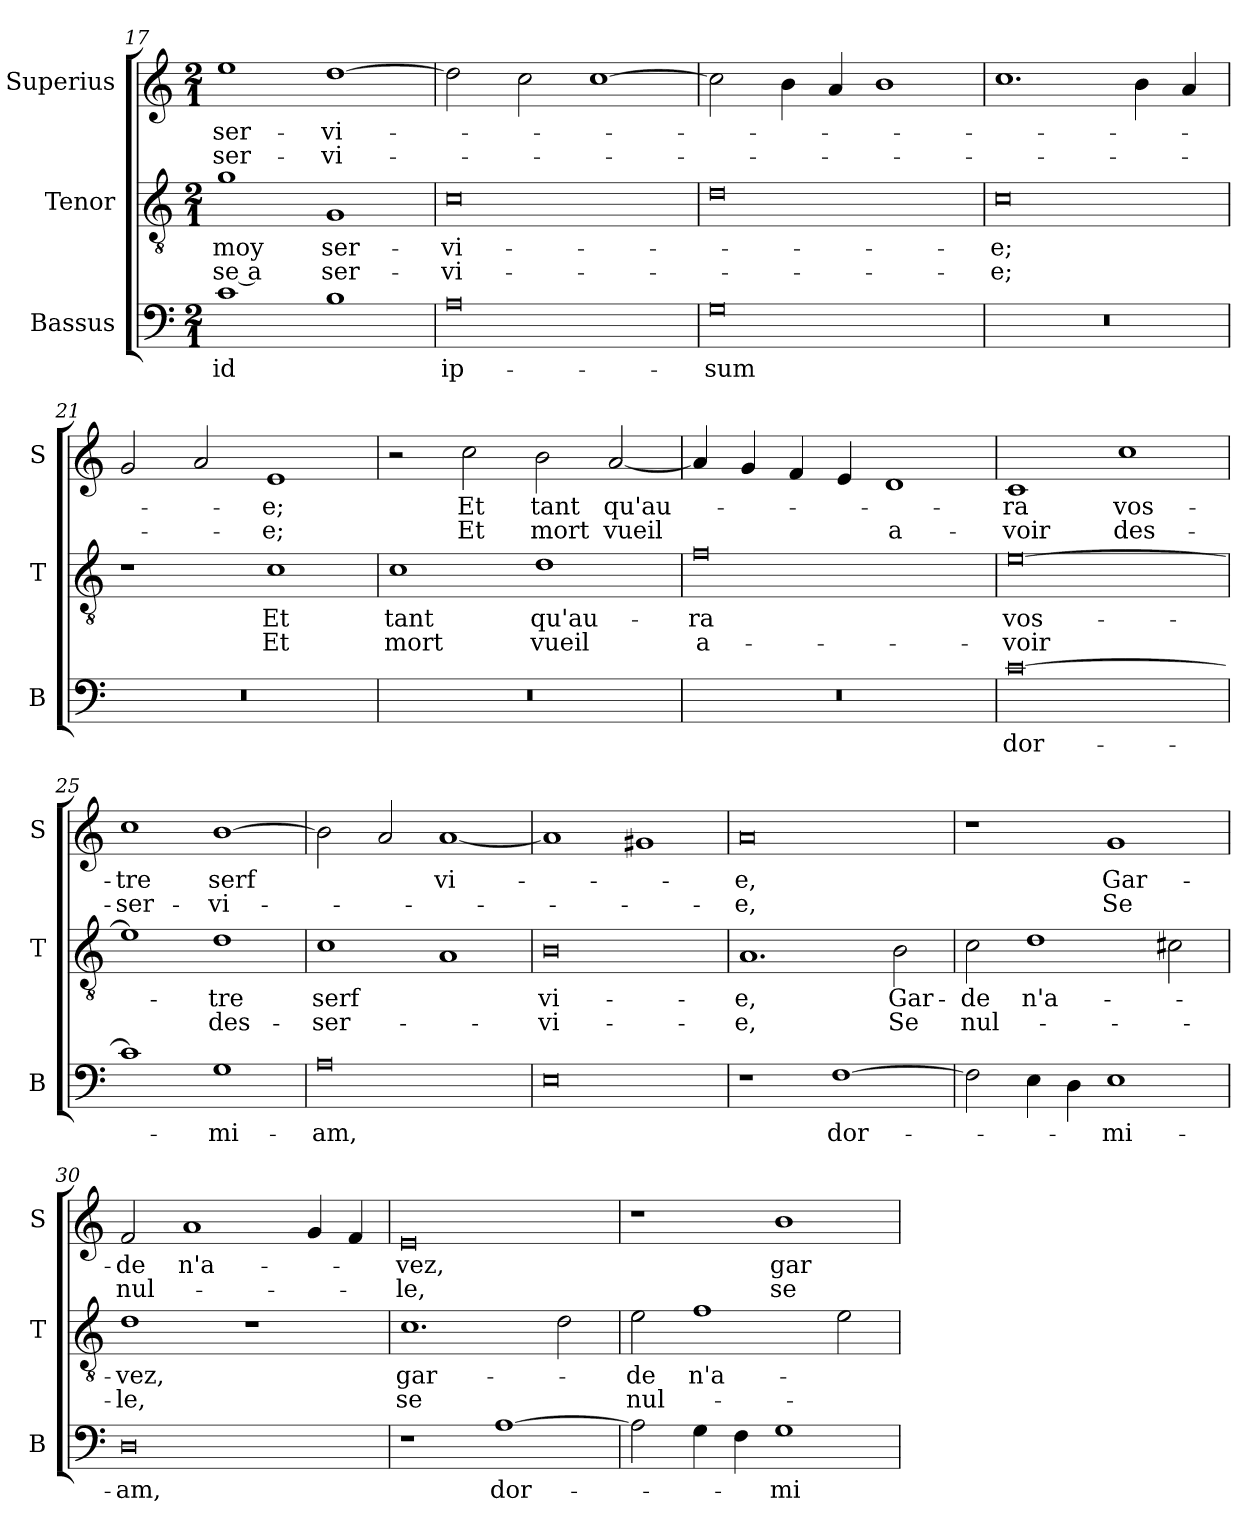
**kern	**text	**kern	**text	**text	**kern	**text	**text
*part3	*part3	*part2	*part2	*part2	*part1	*part1	*part1
*staff3	*staff3	*staff2	*staff2	*staff2	*staff1	*staff1	*staff1
*I"Bassus	*	*I"Tenor	*	*	*I"Superius	*	*
*I'B	*	*I'T	*	*	*I'S	*	*
*clefF4	*	*clefGv2	*	*	*clefG2	*	*
*k[]	*	*k[]	*	*	*k[]	*	*
*M2/1	*	*M2/1	*	*	*M2/1	*	*
=17	=17	=17	=17	=17	=17	=17	=17
1c	id	1g	moy	-se a	1ee	ser-	-ser-
1B	.	1G	ser-	ser-	[1dd	-vi-	-vi-
=18	=18	=18	=18	=18	=18	=18	=18
0A	ip-	0c	-vi-	-vi-	2dd\]	.	.
.	.	.	.	.	2cc\	.	.
.	.	.	.	.	[1cc	.	.
=19	=19	=19	=19	=19	=19	=19	=19
0G	-sum	0d	.	.	2cc\]	.	.
.	.	.	.	.	4b\	.	.
.	.	.	.	.	4a/	.	.
.	.	.	.	.	1b	.	.
=20	=20	=20	=20	=20	=20	=20	=20
0r	.	0c	-e;	-e;	1.cc	.	.
.	.	.	.	.	4b\	.	.
.	.	.	.	.	4a/	.	.
=21	=21	=21	=21	=21	=21	=21	=21
0r	.	1r	.	.	2g/	.	.
.	.	.	.	.	2a/	.	.
.	.	1c	Et	Et	1e	-e;	-e;
=22	=22	=22	=22	=22	=22	=22	=22
0r	.	1c	tant	mort	2r	.	.
.	.	.	.	.	2cc\	Et	Et
.	.	1d	qu'au-	vueil	2b\	tant	mort
.	.	.	.	.	[2a/	qu'au-	vueil
=23	=23	=23	=23	=23	=23	=23	=23
0r	.	0f	-ra	a-	4a/]	.	.
.	.	.	.	.	4g/	.	.
.	.	.	.	.	4f/	.	.
.	.	.	.	.	4e/	.	.
.	.	.	.	.	1d	.	a-
=24	=24	=24	=24	=24	=24	=24	=24
[0c	dor-	[0e	vos-	-voir	1c	-ra	-voir
.	.	.	.	.	1cc	vos-	des-
=25	=25	=25	=25	=25	=25	=25	=25
1c]	.	1e]	.	.	1cc	-tre	-ser-
1G	-mi-	1d	-tre	des-	[1b	serf	-vi-
=26	=26	=26	=26	=26	=26	=26	=26
0A	-am,	1c	serf	-ser-	2b\]	.	.
.	.	.	.	.	2a/	.	.
.	.	1A	.	.	[1a	vi-	.
=27	=27	=27	=27	=27	=27	=27	=27
0E	.	0B	vi-	-vi-	1a]	.	.
.	.	.	.	.	1g#X	.	.
=28	=28	=28	=28	=28	=28	=28	=28
1r	.	1.A	-e,	-e,	0a	-e,	-e,
[1F	dor-	.	.	.	.	.	.
.	.	2B\	Gar-	Se	.	.	.
=29	=29	=29	=29	=29	=29	=29	=29
2F\]	.	2c\	-de	nul-	1r	.	.
4E\	.	1d	n'a-	.	.	.	.
4D\	.	.	.	.	.	.	.
1E	-mi-	.	.	.	1g	Gar-	Se
.	.	2c#X\	.	.	.	.	.
=30	=30	=30	=30	=30	=30	=30	=30
0D	-am,	1d	-vez,	-le,	2f/	-de	nul-
.	.	.	.	.	1a	n'a-	.
.	.	1r	.	.	.	.	.
.	.	.	.	.	4g/	.	.
.	.	.	.	.	4f/	.	.
=31	=31	=31	=31	=31	=31	=31	=31
1r	.	1.c	gar-	se	0e	-vez,	-le,
[1A	dor-	.	.	.	.	.	.
.	.	2d\	.	.	.	.	.
=32	=32	=32	=32	=32	=32	=32	=32
2A\]	.	2e\	-de	nul-	1r	.	.
4G\	.	1f	n'a-	.	.	.	.
4F\	.	.	.	.	.	.	.
1G	-mi-	.	.	.	1b	gar-	se
.	.	2e\	.	.	.	.	.
=	=	=	=	=	=	=	=
*-	*-	*-	*-	*-	*-	*-	*-
